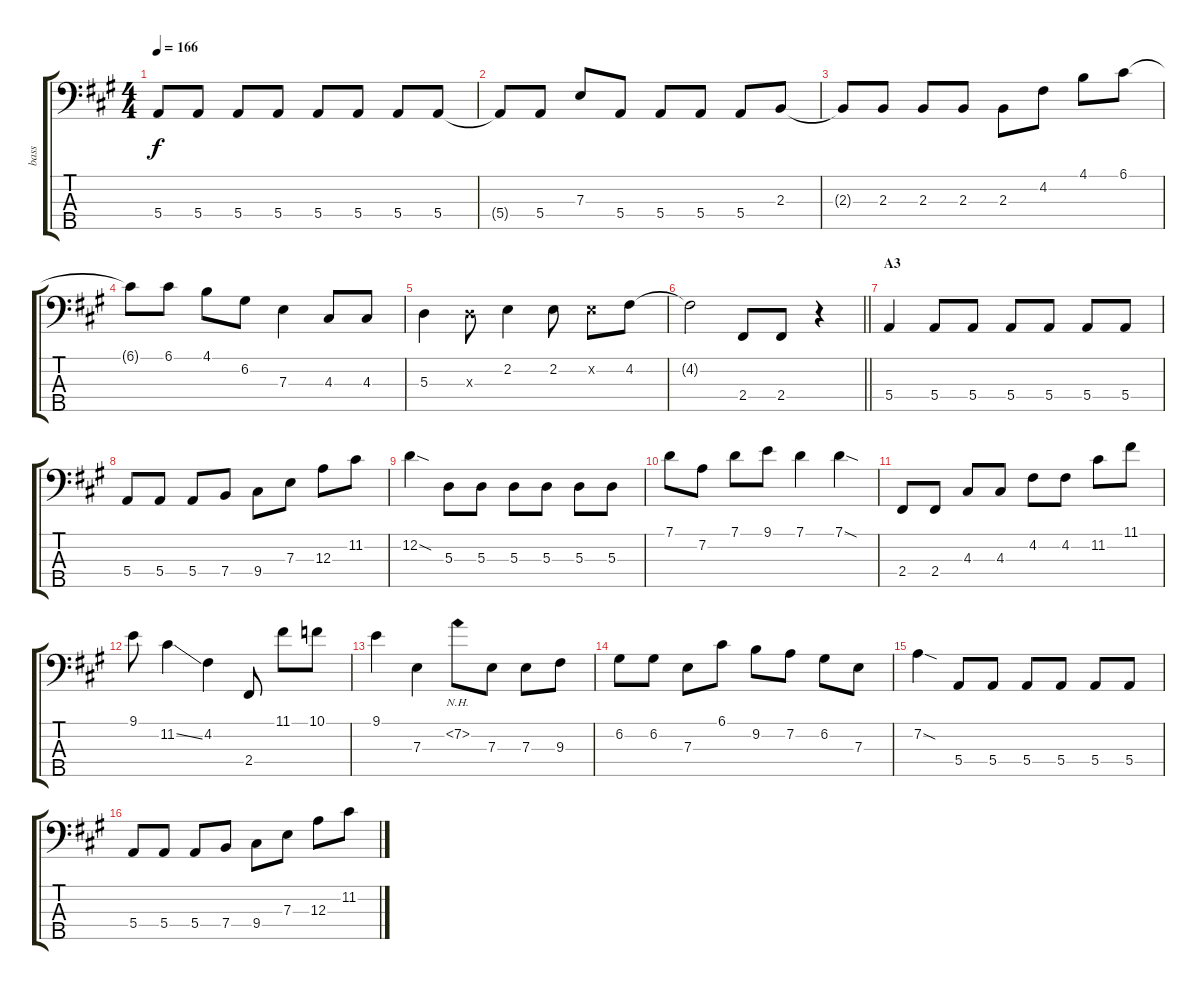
\track ("bass" "bass") {instrument electricbassfinger}
\staff {score tabs}
\tuning (G2 D2 A1 E1 B0) {hide}
\ts (4 4)
\tempo 166
\clef f4
\ks a
5.4{t}.8{dy f} 5.4.8 5.4.8 5.4.8 5.4.8 5.4.8 5.4.8 5.4.8 |
5.4{t}.8 5.4.8 7.3.8 5.4.8 5.4.8 5.4.8 5.4.8 2.3.8 |
2.3{t}.8 2.3.8 2.3.8 2.3.8 2.3.8 4.2.8 4.1.8 6.1.8 |
6.1{t}.8 6.1.8 4.1.8 6.2.8 7.3.4 4.3.8 4.3.8 |
5.3.4 5.3{x}.8 2.2.4 2.2.8 2.2{x}.8 4.2.8 |
\barLineRight lightlight
4.2{t}.2 2.4.8 2.4.8 r.4 |
\section ("" "A3")
5.4.4 5.4.8 5.4.8 5.4.8 5.4.8 5.4.8 5.4.8 |
5.4.8 5.4.8 5.4.8 7.4.8 9.4.8 7.3.8 12.3.8 11.2.8 |
12.2{sod}.4 5.3.8 5.3.8 5.3.8 5.3.8 5.3.8 5.3.8 |
7.1.8 7.2.8 7.1.8 9.1.8 7.1.4 7.1{sod}.4 |
2.4.8 2.4.8 4.3.8 4.3.8 4.2.8 4.2.8 11.2.8 11.1.8 |
9.1.8 11.2{ss}.4 4.2.4 2.4.8 11.1.8 10.1.8 |
9.1.4 7.3.4 7.2{nh}.8 7.3.8 7.3.8 9.3.8 |
6.2.8 6.2.8 7.3.8 6.1.8 9.2.8 7.2.8 6.2.8 7.3.8 |
7.2{sod}.4 5.4.8 5.4.8 5.4.8 5.4.8 5.4.8 5.4.8 |
5.4.8 5.4.8 5.4.8 7.4.8 9.4.8 7.3.8 12.3.8 11.2.8
